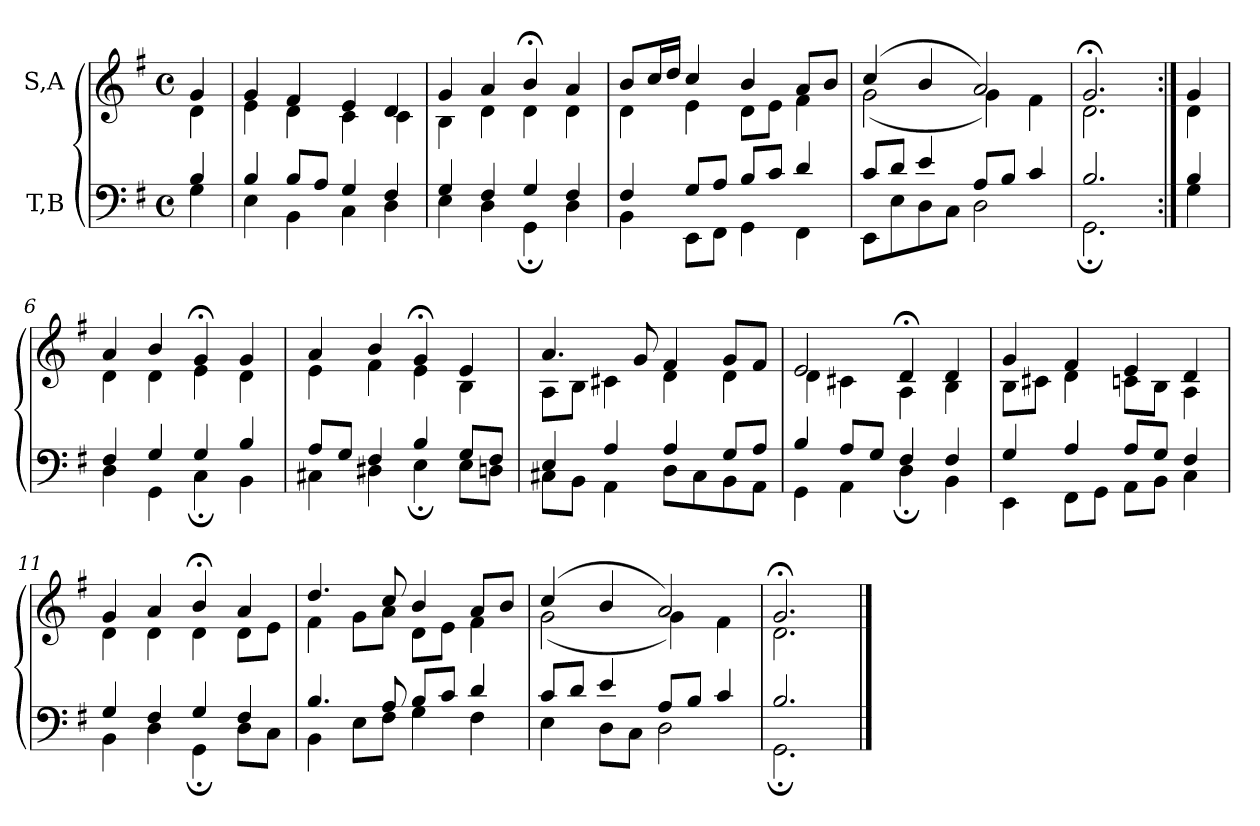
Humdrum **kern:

**kern	**kern
*part2	*part1
*staff2	*staff1
*I"T,B	*I"S,A
*clefF4	*clefG2
*k[f#]	*k[f#]
*M4/4	*M4/4
*met(c)	*met(c)
=	=
*^	*^
4B	4G	4g	4d
=1	=1	=1	=1
4B	4E	4g	4e
8BL	4BB	4f#	4d
8AJ	.	.	.
4G	4C	4e	4c
4F#	4D	4d	4c
=2	=2	=2	=2
4G	4E	4g	4B
4F#	4D	4a	4d
4G	4GG;	4b;<	4d
4F#	4D	4a	4d
=3	=3	=3	=3
4F#	4BB	8bL	4d
.	.	16ccL	.
.	.	16ddJJ	.
8GL	8EEL	4cc	4e
8AJ	8FF#J	.	.
8BL	4GG	4b	8dL
8cJ	.	.	8eJ
4d	4FF#	8aL	4f#
.	.	8bJ	.
=4	=4	=4	=4
8cL	8EEL	(>4cc	(<2g
8dJ	8E	.	.
4e	8D	4b	.
.	8CJ	.	.
8AL	2D	2a)	4g)
8BJ	.	.	.
4c	.	.	4f#
=5a	=5a	=5a	=5a
2.B	2.GG;	2.g;<	2.d
=5b:|!	=5b:|!	=5b:|!	=5b:|!
4B	4G	4g	4d
=6	=6	=6	=6
4F#	4D	4a	4d
4G	4GG	4b	4d
4G	4C;	4g;<	4e
4B	4BB	4g	4d
=7	=7	=7	=7
8AL	4C#X	4a	4e
8GJ	.	.	.
4F#	4D#X	4b	4f#
4B	4E;	4g;<	4e
8GL	8EL	4e	4B
8F#J	8DnJ	.	.
=8	=8	=8	=8
4E	8C#XL	4.a	8AL
.	8BBJ	.	8BJ
4A	4AA	.	4c#X
.	.	8g	.
4A	8DL	4f#	4d
.	8C#	.	.
8GL	8BB	8gL	4d
8AJ	8AAJ	8f#J	.
=9	=9	=9	=9
4B	4GG	2e	4d
8AL	4AA	.	4c#X
8GJ	.	.	.
4F#	4D;	4d;<	4A
4F#	4BB	4d	4B
=10	=10	=10	=10
4G	4EE	4g	8BL
.	.	.	8c#XJ
4A	8FF#L	4f#	4d
.	8GGJ	.	.
8AL	8AAL	4e	8cnL
8GJ	8BBJ	.	8BJ
4F#	4C	4d	4A
=11	=11	=11	=11
4G	4BB	4g	4d
4F#	4D	4a	4d
4G	4GG;	4b;<	4d
4F#	8DL	4a	8dL
.	8CJ	.	8eJ
=12	=12	=12	=12
4.B	4BB	4.dd	4f#
.	8EL	.	8gL
8A	8F#J	8cc	8aJ
8BL	4G	4b	8dL
8cJ	.	.	8eJ
4d	4F#	8aL	4f#
.	.	8bJ	.
=13	=13	=13	=13
8cL	4E	(>4cc	(<2g
8dJ	.	.	.
4e	8DL	4b	.
.	8CJ	.	.
8AL	2D	2a)	4g)
8BJ	.	.	.
4c	.	.	4f#
=14	=14	=14	=14
2.B	2.GG;	2.g;<	2.d
*v	*v	*	*
*	*v	*v
==	==
*-	*-
